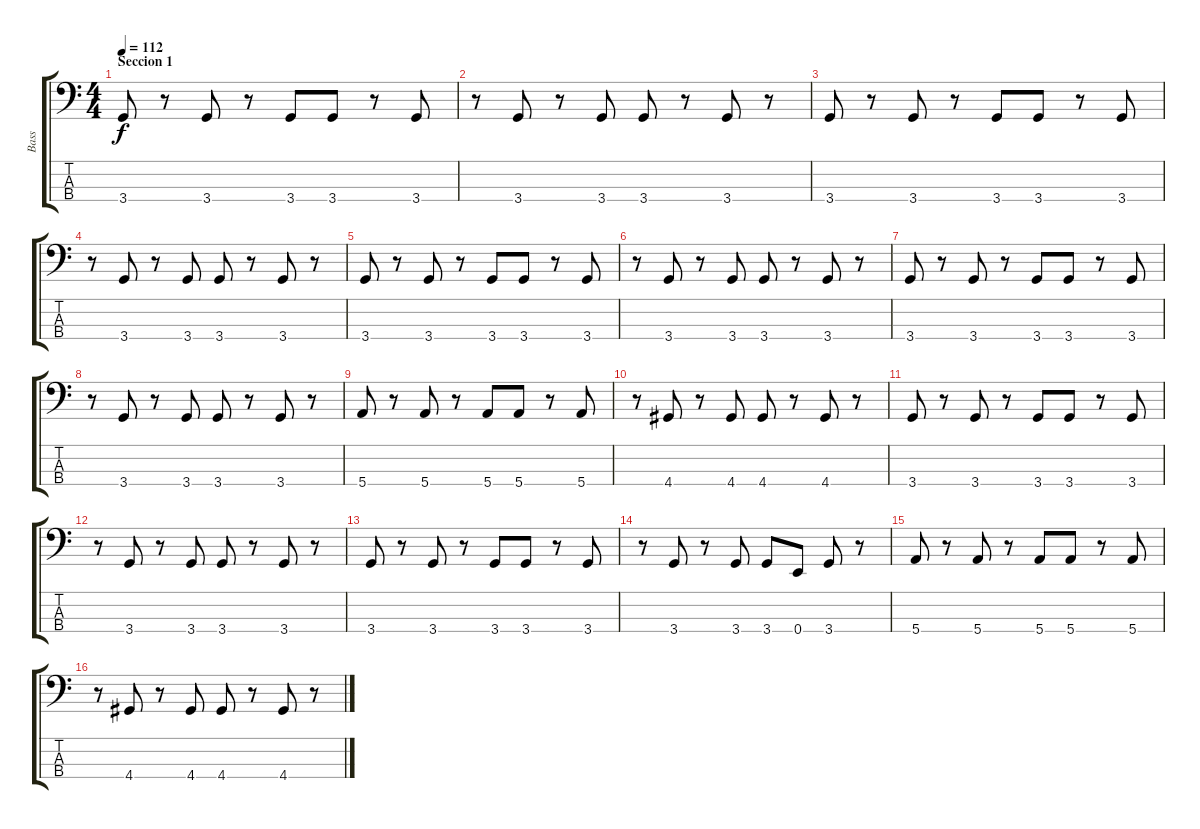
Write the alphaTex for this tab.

\track ("Bass" "Bass") {instrument electricbasspick}
\staff {score tabs}
\tuning (G2 D2 A1 E1) {hide}
\ts (4 4)
\section ("" "Seccion 1")
\tempo 112
\clef f4
\ks c
3.4.8{dy f instrument electricbasspick} r.8 3.4.8 r.8 3.4.8 3.4.8 r.8 3.4.8 |
r.8 3.4.8 r.8 3.4.8 3.4.8 r.8 3.4.8 r.8 |
3.4.8 r.8 3.4.8 r.8 3.4.8 3.4.8 r.8 3.4.8 |
r.8 3.4.8 r.8 3.4.8 3.4.8 r.8 3.4.8 r.8 |
3.4.8 r.8 3.4.8 r.8 3.4.8 3.4.8 r.8 3.4.8 |
r.8 3.4.8 r.8 3.4.8 3.4.8 r.8 3.4.8 r.8 |
3.4.8 r.8 3.4.8 r.8 3.4.8 3.4.8 r.8 3.4.8 |
r.8 3.4.8 r.8 3.4.8 3.4.8 r.8 3.4.8 r.8 |
5.4.8 r.8 5.4.8 r.8 5.4.8 5.4.8 r.8 5.4.8 |
r.8 4.4.8 r.8 4.4.8 4.4.8 r.8 4.4.8 r.8 |
3.4.8 r.8 3.4.8 r.8 3.4.8 3.4.8 r.8 3.4.8 |
r.8 3.4.8 r.8 3.4.8 3.4.8 r.8 3.4.8 r.8 |
3.4.8 r.8 3.4.8 r.8 3.4.8 3.4.8 r.8 3.4.8 |
r.8 3.4.8 r.8 3.4.8 3.4.8 0.4.8 3.4.8 r.8 |
5.4.8 r.8 5.4.8 r.8 5.4.8 5.4.8 r.8 5.4.8 |
r.8 4.4.8 r.8 4.4.8 4.4.8 r.8 4.4.8 r.8
